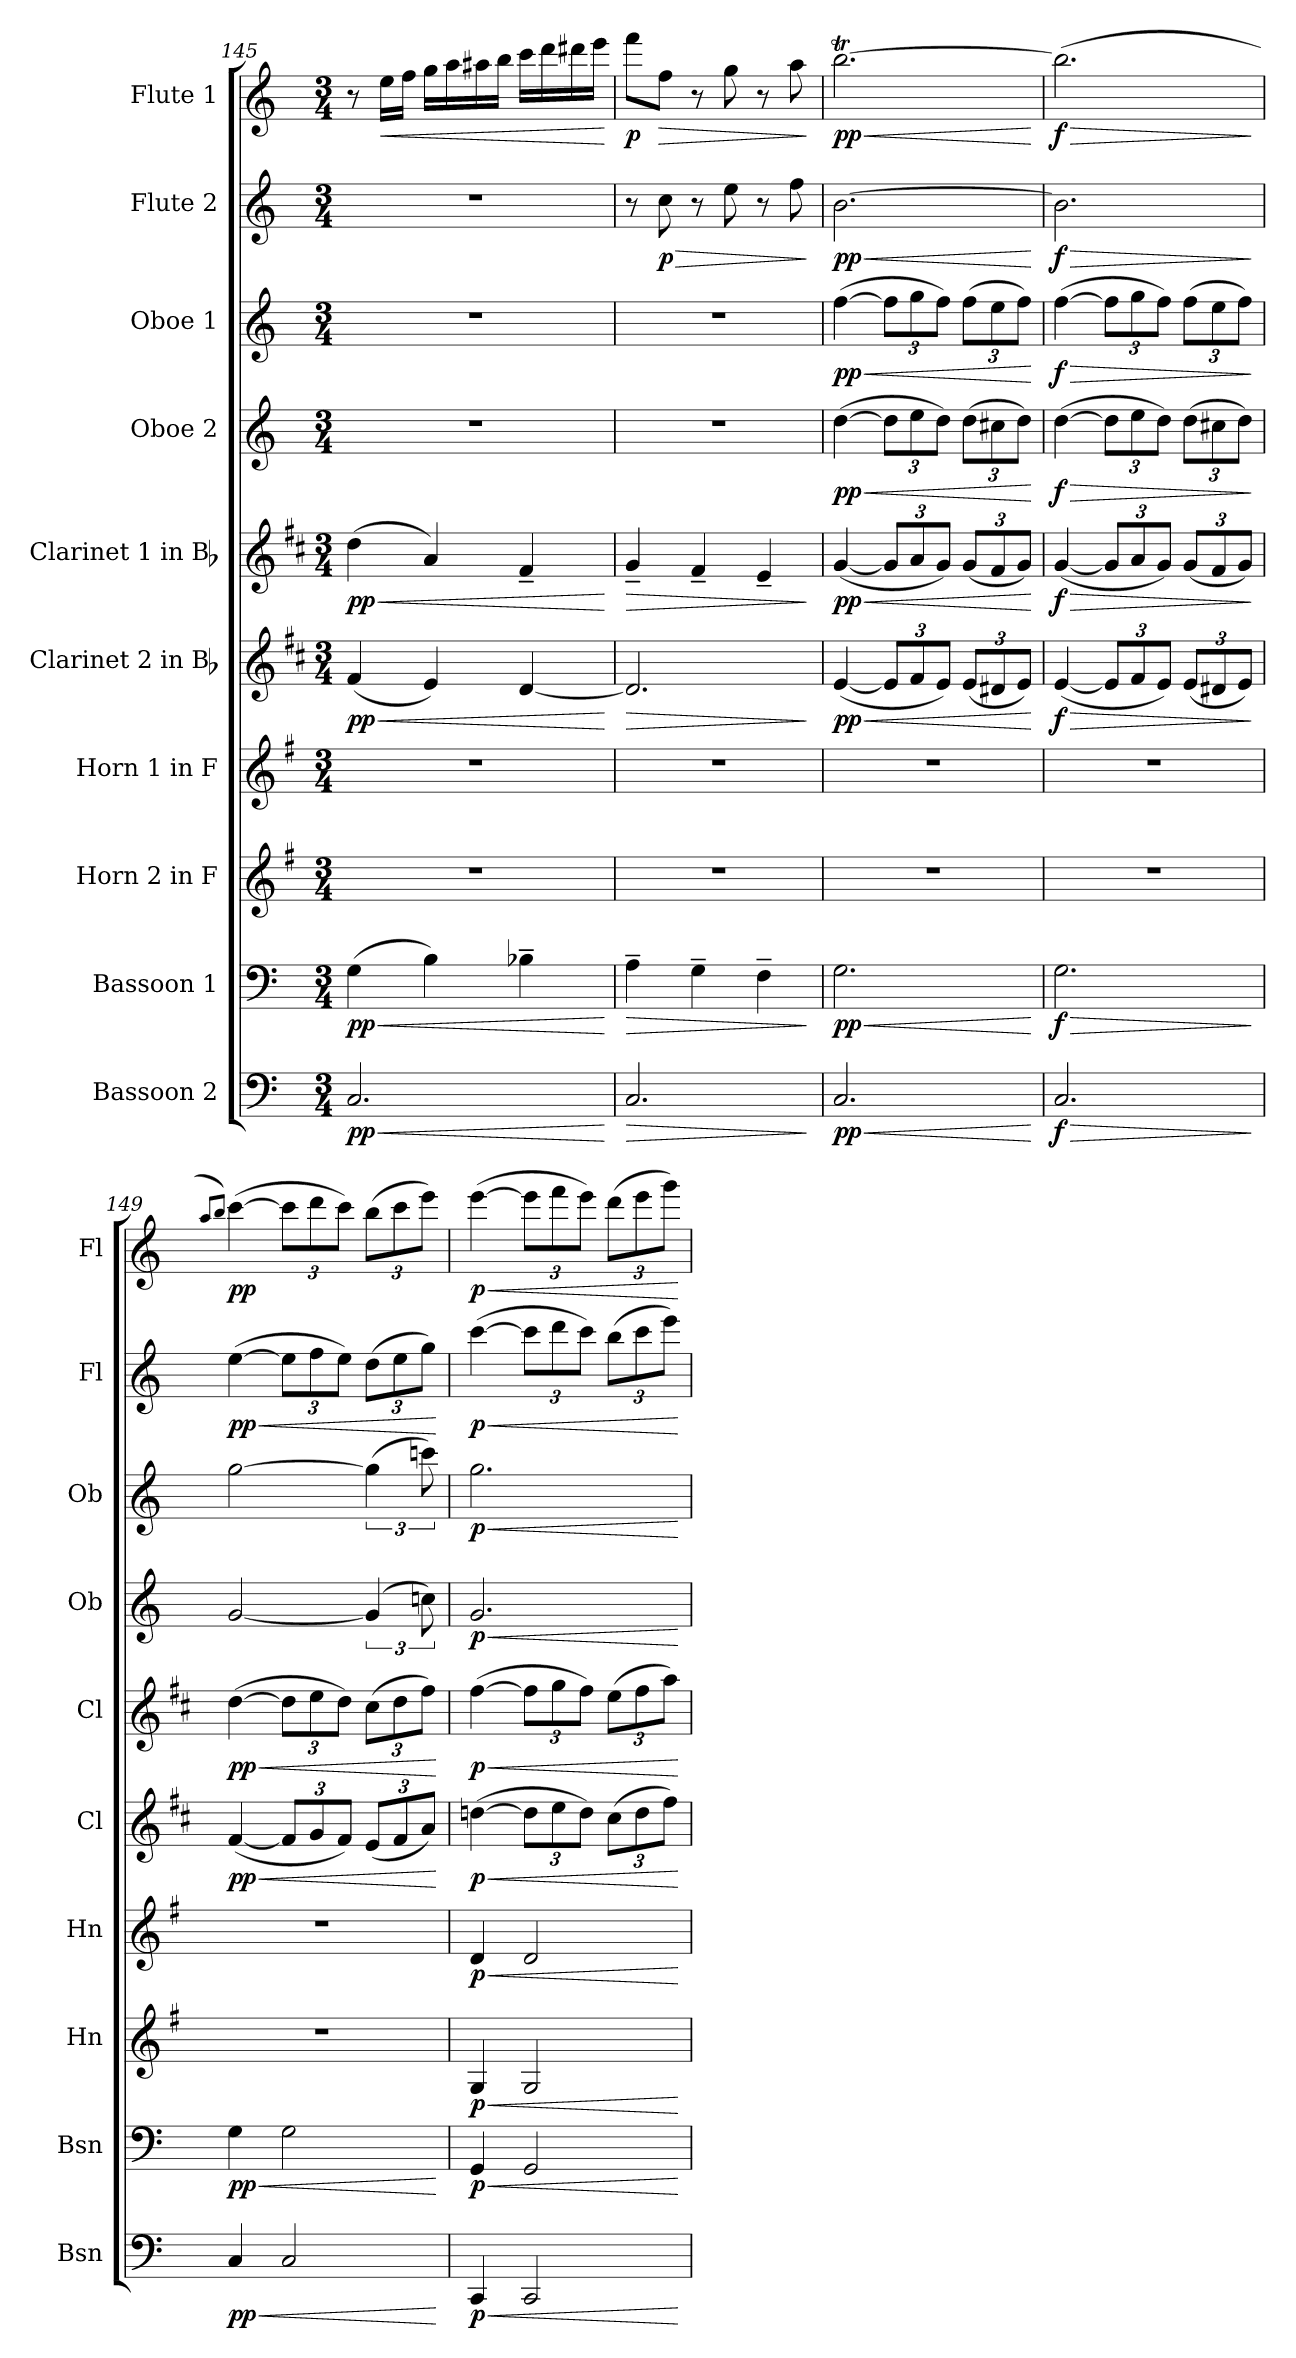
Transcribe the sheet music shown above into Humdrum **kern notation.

**kern	**dynam	**kern	**dynam	**kern	**dynam	**kern	**dynam	**kern	**dynam	**kern	**dynam	**kern	**dynam	**kern	**dynam	**kern	**dynam	**kern	**dynam
*part10	*part10	*part9	*part9	*part8	*part8	*part7	*part7	*part6	*part6	*part5	*part5	*part4	*part4	*part3	*part3	*part2	*part2	*part1	*part1
*staff10	*staff10	*staff9	*staff9	*staff8	*staff8	*staff7	*staff7	*staff6	*staff6	*staff5	*staff5	*staff4	*staff4	*staff3	*staff3	*staff2	*staff2	*staff1	*staff1
*I"Bassoon 2	*	*I"Bassoon 1	*	*I"Horn 2 in F	*	*I"Horn 1 in F	*	*I"Clarinet 2 in Bb	*	*I"Clarinet 1 in Bb	*	*I"Oboe 2	*	*I"Oboe 1	*	*I"Flute 2	*	*I"Flute 1	*
*I'Bsn	*	*I'Bsn	*	*I'Hn	*	*I'Hn	*	*I'Cl	*	*I'Cl	*	*I'Ob	*	*I'Ob	*	*I'Fl	*	*I'Fl	*
!!LO:LB:g=z
*clefF4	*	*clefF4	*	*clefG2	*	*clefG2	*	*clefG2	*	*clefG2	*	*clefG2	*	*clefG2	*	*clefG2	*	*clefG2	*
*	*	*	*	*ITrd4c7	*	*ITrd4c7	*	*ITrd1c2	*	*ITrd1c2	*	*	*	*	*	*	*	*	*
*k[]	*	*k[]	*	*k[]	*	*k[]	*	*k[]	*	*k[]	*	*k[]	*	*k[]	*	*k[]	*	*k[]	*
*M3/4	*	*M3/4	*	*M3/4	*	*M3/4	*	*M3/4	*	*M3/4	*	*M3/4	*	*M3/4	*	*M3/4	*	*M3/4	*
=145	=145	=145	=145	=145	=145	=145	=145	=145	=145	=145	=145	=145	=145	=145	=145	=145	=145	=145	=145
!	!LO:HP:b	!	!LO:HP:b	!	!	!	!	!	!LO:HP:b	!	!LO:HP:b	!	!	!	!	!	!	!	!
!	!LO:DY:n=1:b	!	!LO:DY:n=1:b	!	!	!	!	!	!LO:DY:n=1:b	!	!LO:DY:n=1:b	!	!	!	!	!	!	!	!
2.C/	< pp	(4G\	< pp	2.r	.	2.r	.	(4e/	< pp	(4cc\	< pp	2.r	.	2.r	.	2.r	.	8r	.
!	!	!	!	!	!	!	!	!	!	!	!	!	!	!	!	!	!	!	!LO:HP:b
.	.	.	.	.	.	.	.	.	.	.	.	.	.	.	.	.	.	16ee\LL	<
.	.	.	.	.	.	.	.	.	.	.	.	.	.	.	.	.	.	16ff\JJ	.
.	.	4B\)	.	.	.	.	.	4d/)	.	4g/)	.	.	.	.	.	.	.	16gg\LL	.
.	.	.	.	.	.	.	.	.	.	.	.	.	.	.	.	.	.	16aa\	.
.	.	.	.	.	.	.	.	.	.	.	.	.	.	.	.	.	.	16aa#X\	.
.	.	.	.	.	.	.	.	.	.	.	.	.	.	.	.	.	.	16bb\JJ	.
.	.	4B-X~\	.	.	.	.	.	[4c/	.	4e~/	.	.	.	.	.	.	.	16ccc\LL	.
.	.	.	.	.	.	.	.	.	.	.	.	.	.	.	.	.	.	16ddd\	.
.	.	.	.	.	.	.	.	.	.	.	.	.	.	.	.	.	.	16ddd#X\	.
.	.	.	.	.	.	.	.	.	.	.	.	.	.	.	.	.	.	16eee\JJ	.
.	[	.	[	.	.	.	.	.	[	.	[	.	.	.	.	.	.	.	[
=146	=146	=146	=146	=146	=146	=146	=146	=146	=146	=146	=146	=146	=146	=146	=146	=146	=146	=146	=146
!	!LO:HP:b	!	!LO:HP:b	!	!	!	!	!	!LO:HP:b	!	!LO:HP:b	!	!	!	!	!	!	!	!LO:DY:b
2.C/	>	4A~\	>	2.r	.	2.r	.	2.c/]	>	4f~/	>	2.r	.	2.r	.	8r	.	8fff\L	p
!	!	!	!	!	!	!	!	!	!	!	!	!	!	!	!	!	!LO:HP:b	!	!LO:HP:b
!	!	!	!	!	!	!	!	!	!	!	!	!	!	!	!	!	!LO:DY:n=1:b	!	!
.	.	.	.	.	.	.	.	.	.	.	.	.	.	.	.	8cc\	> p	8ff\J	>
.	.	4G~\	.	.	.	.	.	.	.	4e~/	.	.	.	.	.	8r	.	8r	.
.	.	.	.	.	.	.	.	.	.	.	.	.	.	.	.	8ee\	.	8gg\	.
.	.	4F~\	.	.	.	.	.	.	.	4d~/	.	.	.	.	.	8r	.	8r	.
.	.	.	.	.	.	.	.	.	.	.	.	.	.	.	.	8ff\	.	8aa\	.
.	]	.	]	.	.	.	.	.	]	.	]	.	.	.	.	.	]	.	]
=147	=147	=147	=147	=147	=147	=147	=147	=147	=147	=147	=147	=147	=147	=147	=147	=147	=147	=147	=147
!	!LO:HP:b	!	!LO:HP:b	!	!	!	!	!	!LO:HP:b	!	!LO:HP:b	!	!LO:HP:b	!	!LO:HP:b	!	!LO:HP:b	!	!LO:HP:b
!	!LO:DY:n=1:b	!	!LO:DY:n=1:b	!	!	!	!	!	!LO:DY:n=1:b	!	!LO:DY:n=1:b	!	!LO:DY:n=1:b	!	!LO:DY:n=1:b	!	!LO:DY:n=1:b	!	!LO:DY:n=1:b
2.C/	< pp	2.G\	< pp	2.r	.	2.r	.	([4d/	< pp	([4f/	< pp	([4dd\	< pp	([4ff\	< pp	[2.b\	< pp	[2.bbt\	< pp
*	*	*	*	*	*	*	*	*Xbrackettup	*	*Xbrackettup	*	*	*	*	*	*	*	*	*
.	.	.	.	.	.	.	.	12d/L]	.	12f/L]	.	12dd\L]	.	12ff\L]	.	.	.	.	.
.	.	.	.	.	.	.	.	12e/	.	12g/	.	12ee\	.	12gg\	.	.	.	.	.
.	.	.	.	.	.	.	.	12d/J)	.	12f/J)	.	12dd\J)	.	12ff\J)	.	.	.	.	.
.	.	.	.	.	.	.	.	(12d/L	.	(12f/L	.	(12dd\L	.	(12ff\L	.	.	.	.	.
.	.	.	.	.	.	.	.	12c#X/	.	12e/	.	12cc#X\	.	12ee\	.	.	.	.	.
.	.	.	.	.	.	.	.	12d/J)	.	12f/J)	.	12dd\J)	.	12ff\J)	.	.	.	.	.
.	[	.	[	.	.	.	.	.	[	.	[	.	[	.	[	.	[	.	[
=148	=148	=148	=148	=148	=148	=148	=148	=148	=148	=148	=148	=148	=148	=148	=148	=148	=148	=148	=148
!	!LO:HP:b	!	!LO:HP:b	!	!	!	!	!	!LO:HP:b	!	!LO:HP:b	!	!LO:HP:b	!	!LO:HP:b	!	!LO:HP:b	!	!LO:HP:b
!	!LO:DY:n=1:b	!	!LO:DY:n=1:b	!	!	!	!	!	!LO:DY:n=1:b	!	!LO:DY:n=1:b	!	!LO:DY:n=1:b	!	!LO:DY:n=1:b	!	!LO:DY:n=1:b	!	!LO:DY:n=1:b
2.C/	> f	2.G\	> f	2.r	.	2.r	.	([4d/	> f	([4f/	> f	([4dd\	> f	([4ff\	> f	2.b\]	> f	(<2.bbTTT\]	> f
.	.	.	.	.	.	.	.	12d/L]	.	12f/L]	.	12dd\L]	.	12ff\L]	.	.	.	.	.
.	.	.	.	.	.	.	.	12e/	.	12g/	.	12ee\	.	12gg\	.	.	.	.	.
.	.	.	.	.	.	.	.	12d/J)	.	12f/J)	.	12dd\J)	.	12ff\J)	.	.	.	.	.
.	.	.	.	.	.	.	.	(12d/L	.	(12f/L	.	(12dd\L	.	(12ff\L	.	.	.	.	.
.	.	.	.	.	.	.	.	12c#X/	.	12e/	.	12cc#X\	.	12ee\	.	.	.	.	.
.	.	.	.	.	.	.	.	12d/J)	.	12f/J)	.	12dd\J)	.	12ff\J)	.	.	.	.	.
.	]	.	]	.	.	.	.	.	]	.	]	.	]	.	]	.	]	.	]
=149	=149	=149	=149	=149	=149	=149	=149	=149	=149	=149	=149	=149	=149	=149	=149	=149	=149	=149	=149
.	.	.	.	.	.	.	.	.	.	.	.	.	.	.	.	.	.	8qaa/L	.
.	.	.	.	.	.	.	.	.	.	.	.	.	.	.	.	.	.	8qbb/J)	.
!	!LO:HP:b	!	!LO:HP:b	!	!	!	!	!	!LO:HP:b	!	!LO:HP:b	!	!	!	!	!	!LO:HP:b	!	!
!	!LO:DY:n=1:b	!	!LO:DY:n=1:b	!	!	!	!	!	!LO:DY:n=1:b	!	!LO:DY:n=1:b	!	!	!	!	!	!LO:DY:n=1:b	!	!LO:DY:b
4C/	< pp	4G\	< pp	2.r	.	2.r	.	([4e/	< pp	([4cc\	< pp	[2g/	.	[2gg\	.	([4ee\	< pp	([4ccc\	pp
*	*	*	*	*	*	*	*	*	*	*brackettup	*	*	*	*	*	*	*	*	*
2C/	.	2G\	.	.	.	.	.	12e/L]	.	12cc\L]	.	.	.	.	.	12ee\L]	.	12ccc\L]	.
.	.	.	.	.	.	.	.	12f/	.	12dd\	.	.	.	.	.	12ff\	.	12ddd\	.
.	.	.	.	.	.	.	.	12e/J)	.	12cc\J)	.	.	.	.	.	12ee\J)	.	12ccc\J)	.
.	.	.	.	.	.	.	.	(12d/L	.	(12b\L	.	(6g/]	.	(6gg\]	.	(12dd\L	.	(12bb\L	.
.	.	.	.	.	.	.	.	12e/	.	12cc\	.	.	.	.	.	12ee\	.	12ccc\	.
.	.	.	.	.	.	.	.	12g/J)	.	12ee\J)	.	12ccn\)	.	12cccn\)	.	12gg\J)	.	12eee\J)	.
.	[	.	[	.	.	.	.	.	[	.	[	.	.	.	.	.	[	.	.
=150	=150	=150	=150	=150	=150	=150	=150	=150	=150	=150	=150	=150	=150	=150	=150	=150	=150	=150	=150
!	!LO:HP:b	!	!LO:HP:b	!	!LO:HP:b	!	!LO:HP:b	!	!LO:HP:b	!	!LO:HP:b	!	!LO:HP:b	!	!LO:HP:b	!	!LO:HP:b	!	!LO:HP:b
!	!LO:DY:n=1:b	!	!LO:DY:n=1:b	!	!LO:DY:n=1:b	!	!LO:DY:n=1:b	!	!LO:DY:n=1:b	!	!LO:DY:n=1:b	!	!LO:DY:n=1:b	!	!LO:DY:n=1:b	!	!LO:DY:n=1:b	!	!LO:DY:n=1:b
4CC/	< p	4GG/	< p	4C/	< p	4G/	< p	([4ccn\	< p	([4ee\	< p	2.g/	< p	2.gg\	< p	([4ccc\	< p	([4eee\	< p
*	*	*	*	*	*	*	*	*brackettup	*	*	*	*	*	*	*	*	*	*	*
2CC/	.	2GG/	.	2C/	.	2G/	.	12cc\L]	.	12ee\L]	.	.	.	.	.	12ccc\L]	.	12eee\L]	.
.	.	.	.	.	.	.	.	12dd\	.	12ff\	.	.	.	.	.	12ddd\	.	12fff\	.
.	.	.	.	.	.	.	.	12cc\J)	.	12ee\J)	.	.	.	.	.	12ccc\J)	.	12eee\J)	.
.	.	.	.	.	.	.	.	(12b\L	.	(12dd\L	.	.	.	.	.	(12bb\L	.	(12ddd\L	.
.	.	.	.	.	.	.	.	12cc\	.	12ee\	.	.	.	.	.	12ccc\	.	12eee\	.
.	.	.	.	.	.	.	.	12ee\J)	.	12gg\J)	.	.	.	.	.	12eee\J)	.	12ggg\J)	.
.	[	.	[	.	[	.	[	.	[	.	[	.	[	.	[	.	[	.	[
=	=	=	=	=	=	=	=	=	=	=	=	=	=	=	=	=	=	=	=
*-	*-	*-	*-	*-	*-	*-	*-	*-	*-	*-	*-	*-	*-	*-	*-	*-	*-	*-	*-
